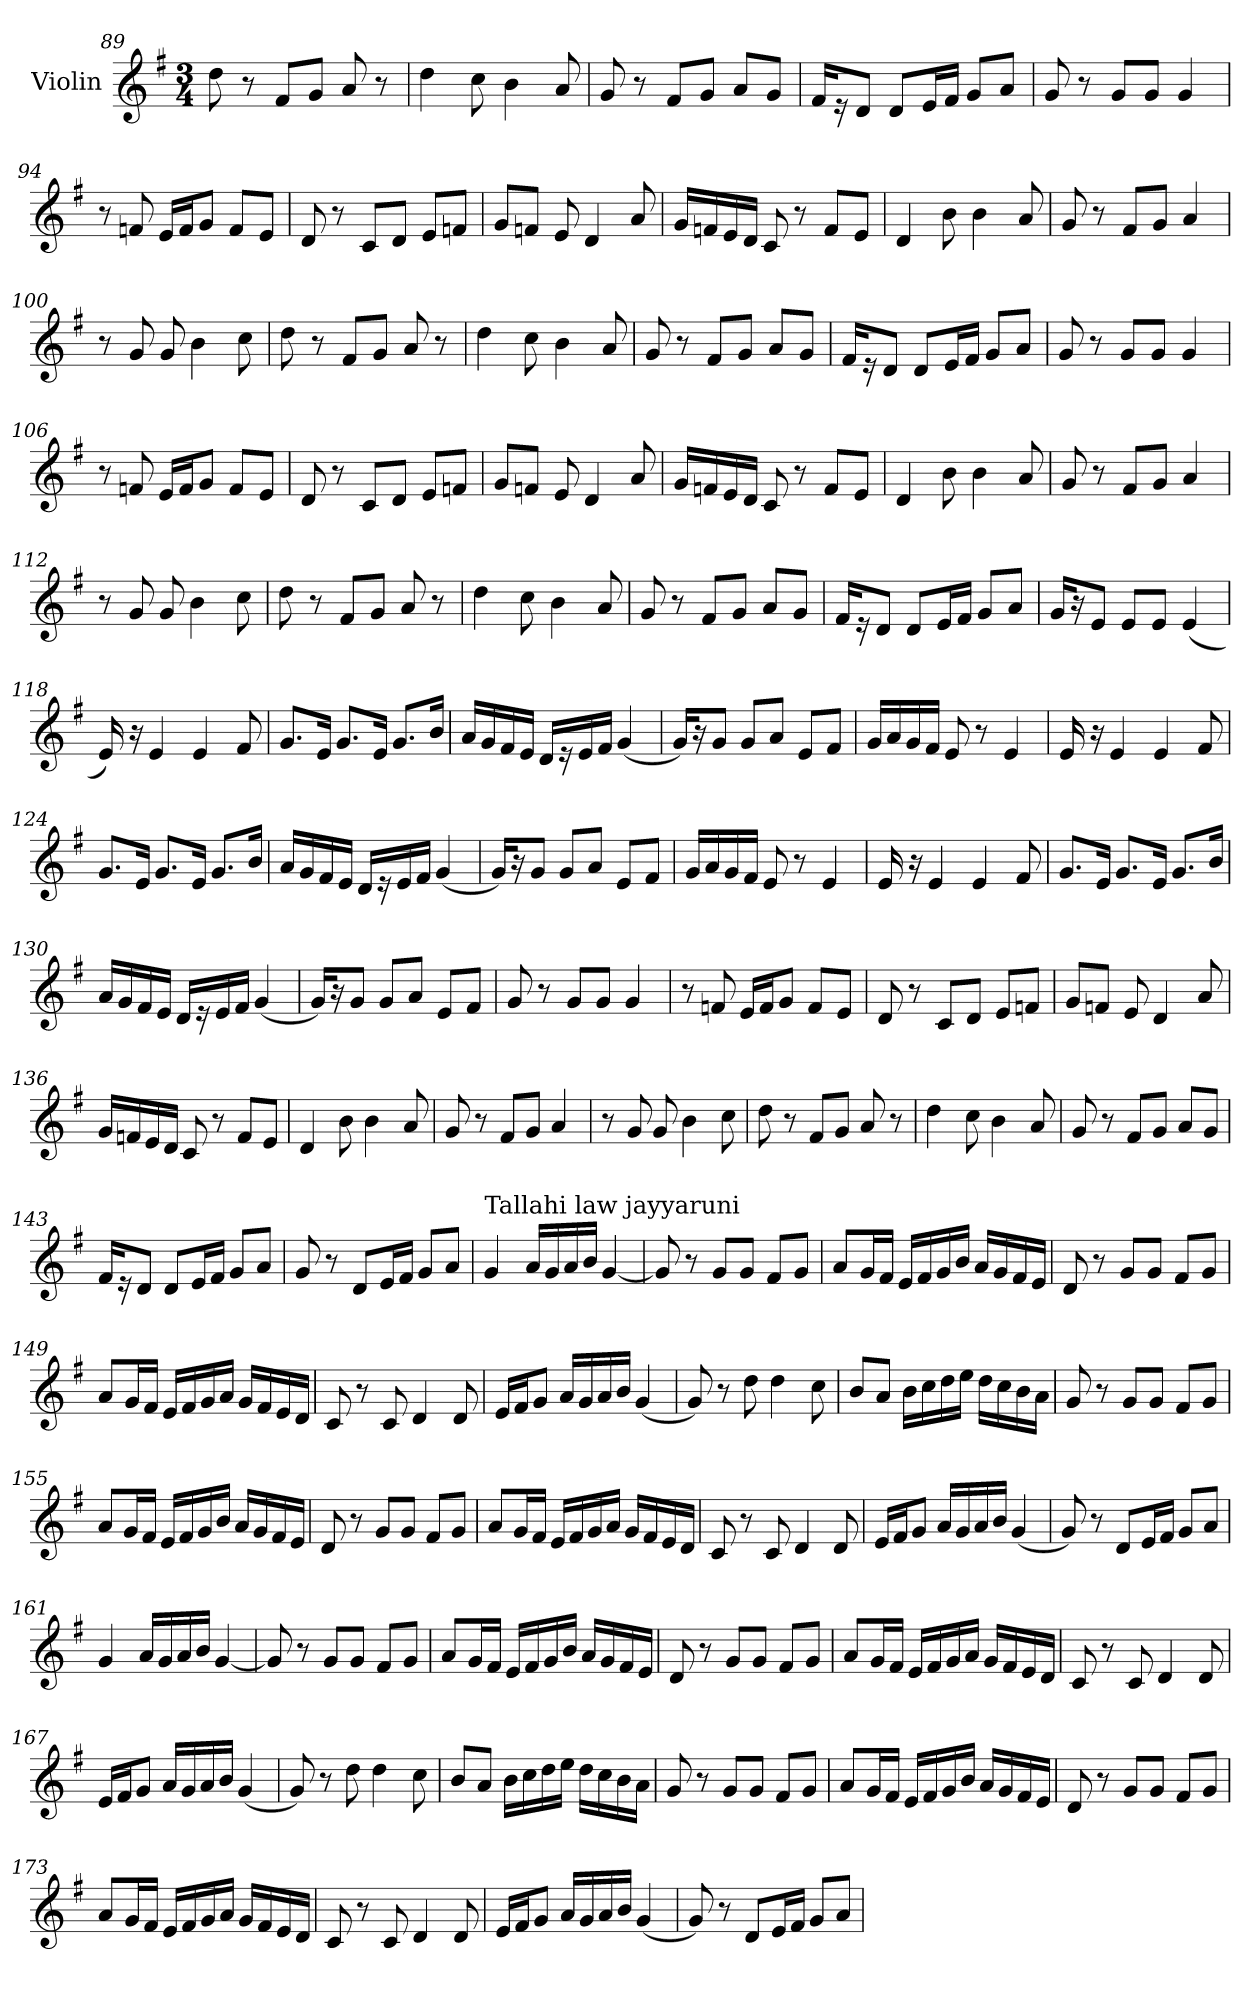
**kern
*part1
*staff1
*I"Violin
!!LO:LB:g=z
*clefG2
*k[f#]
*G:
*M3/4
=89
8dd\
8r
8f#/L
8g/J
8a/
8r
=90
4dd\
8cc\
4b\
8a/
=91
8g/
8r
8f#/L
8g/J
8a/L
8g/J
=92
16f#/KL
16r
8d/J
8d/L
16ei/L
16f#i/JJ
8gi/L
8a/J
=93
8g/
8r
8g/L
8g/J
4g/
!!LO:LB:g=z
=94
8r
8fn/
16e/LL
16f/J
8g/J
8f/L
8e/J
!!LO:LB:g=z
=95
8d/
8r
8c/L
8d/J
8e/L
8fn/J
=96
8g/L
8fnj/J
8ej/
4dj/
8a/
=97
16g/LL
16fnj/
16ej/
16dj/JJ
8cZ/
8r
8f/L
8e/J
=98
4d/
8b\
4b\
8a/
=99
8g/
8r
8f#/L
8g/J
4a/
!!LO:LB:g=z
=100
8r
8g/
8g/
4b\
8cc\
=101
8dd\
8r
8f#/L
8g/J
8a/
8r
=102
4dd\
8cc\
4b\
8a/
=103
8g/
8r
8f#/L
8g/J
8a/L
8g/J
=104
16f#/KL
16r
8d/J
8d/L
16ei/L
16f#i/JJ
8gi/L
8a/J
=105
8g/
8r
8g/L
8g/J
4g/
!!LO:LB:g=z
=106
8r
8fn/
16e/LL
16f/J
8g/J
8f/L
8e/J
=107
8d/
8r
8c/L
8d/J
8e/L
8fn/J
=108
8g/L
8fnj/J
8ej/
4dj/
8a/
=109
16g/LL
16fnj/
16ej/
16dj/JJ
8cZ/
8r
8f/L
8e/J
=110
4d/
8b\
4b\
8a/
!!LO:LB:g=z
=111
8g/
8r
8f#/L
8g/J
4a/
=112
8r
8g/
8g/
4b\
8cc\
=113
8dd\
8r
8f#/L
8g/J
8a/
8r
=114
4dd\
8cc\
4b\
8a/
=115
8g/
8r
8f#/L
8g/J
8a/L
8g/J
=116
16f#/KL
16r
8d/J
8d/L
16ei/L
16f#i/JJ
8gi/L
8a/J
!!LO:PB:g=z
=117
16g/KL
16r
8e/J
8e/L
8e/J
(<4e/
=118
16e/)
16r
4e/
4e/
8f#/
=119
8.g/L
16e/Jk
8.g/L
16e/Jk
8.g/L
16b/Jk
=120
16a/LL
16gV/
16f#V/
16eV/JJ
16dV/LL
16r
16ei/
16f#i/JJ
(<4gi/
=121
16g/KL)
16r
8g/J
8g/L
8a/J
8e/L
8f#/J
!!LO:PB:g=z
=122
16g/LL
16a/
16g/
16f#/JJ
8e/
8r
4e/
=123
16e/
16r
4e/
4e/
8f#/
=124
8.g/L
16e/Jk
8.g/L
16e/Jk
8.g/L
16b/Jk
=125
16a/LL
16gV/
16f#V/
16eV/JJ
16dV/LL
16r
16ei/
16f#i/JJ
(<4gi/
=126
16g/KL)
16r
8g/J
8g/L
8a/J
8e/L
8f#/J
!!LO:LB:g=z
=127
16g/LL
16a/
16g/
16f#/JJ
8e/
8r
4e/
=128
16e/
16r
4e/
4e/
8f#/
=129
8.g/L
16e/Jk
8.g/L
16e/Jk
8.g/L
16b/Jk
=130
16a/LL
16gV/
16f#V/
16eV/JJ
16dV/LL
16r
16ei/
16f#i/JJ
(<4gi/
=131
16g/KL)
16r
8g/J
8g/L
8a/J
8e/L
8f#/J
!!LO:LB:g=z
=132
8g/
8r
8g/L
8g/J
4g/
=133
8r
8fn/
16e/LL
16f/J
8g/J
8f/L
8e/J
=134
8d/
8r
8c/L
8d/J
8e/L
8fn/J
=135
8g/L
8fnj/J
8ej/
4dj/
8a/
=136
16g/LL
16fnj/
16ej/
16dj/JJ
8cZ/
8r
8f/L
8e/J
!!LO:LB:g=z
=137
4d/
8b\
4b\
8a/
=138
8g/
8r
8f#/L
8g/J
4a/
=139
8r
8g/
8g/
4b\
8cc\
=140
8dd\
8r
8f#/L
8g/J
8a/
8r
=141
4dd\
8cc\
4b\
8a/
=142
8g/
8r
8f#/L
8g/J
8a/L
8g/J
!!LO:LB:g=z
=143
16f#/KL
16r
8d/J
8d/L
16ei/L
16f#i/JJ
8gi/L
8a/J
=144
8g/
8r
8d/L
16ei/L
16f#i/JJ
8gi/L
8a/J
=145
!LO:TX:a:t=Tallahi law jayyaruni
4g/
16a/LL
16g/
16a/
16b/JJ
[4g/
=146
8g/]
8r
8g/L
8g/J
8f#/L
8g/J
=147
8a/L
16g/L
16f#/JJ
16ei/LL
16f#i/
16gi/
16bN/JJ
16aN/LL
16gN/
16f#/
16e/JJ
!!LO:LB:g=z
=148
8d/
8r
8g/L
8g/J
8f#/L
8g/J
=149
8a/L
16g/L
16f#/JJ
16ei/LL
16f#i/
16gi/
16a/JJ
16gV/LL
16f#V/
16eV/
16dV/JJ
=150
8c/
8r
8c/
4d/
8d/
=151
16ei/LL
16f#i/J
8gi/J
16a/LL
16g/
16a/
16b/JJ
(<4g/
=152
8g/)
8r
8dd\
4dd\
8cc\
!!LO:LB:g=z
=153
8b/L
8a/J
16b\LL
16cc\
16dd\
16eeZ\JJ
16ddZ\LL
16ccZ\
16b\
16a\JJ
=154
8g/
8r
8g/L
8g/J
8f#/L
8g/J
=155
8a/L
16g/L
16f#/JJ
16ei/LL
16f#i/
16gi/
16bN/JJ
16aN/LL
16gN/
16f#/
16e/JJ
=156
8d/
8r
8g/L
8g/J
8f#/L
8g/J
!!LO:LB:g=z
=157
8a/L
16g/L
16f#/JJ
16ei/LL
16f#i/
16gi/
16a/JJ
16gV/LL
16f#V/
16eV/
16dV/JJ
=158
8c/
8r
8c/
4d/
8d/
=159
16ei/LL
16f#i/J
8gi/J
16a/LL
16g/
16a/
16b/JJ
(<4g/
=160
8g/)
8r
8d/L
16ei/L
16f#i/JJ
8gi/L
8a/J
=161
4g/
16a/LL
16g/
16a/
16b/JJ
[4g/
!!LO:PB:g=z
=162
8g/]
8r
8g/L
8g/J
8f#/L
8g/J
=163
8a/L
16g/L
16f#/JJ
16ei/LL
16f#i/
16gi/
16bN/JJ
16aN/LL
16gN/
16f#/
16e/JJ
=164
8d/
8r
8g/L
8g/J
8f#/L
8g/J
=165
8a/L
16g/L
16f#/JJ
16ei/LL
16f#i/
16gi/
16a/JJ
16gV/LL
16f#V/
16eV/
16dV/JJ
!!LO:LB:g=z
=166
8c/
8r
8c/
4d/
8d/
!!LO:LB:g=z
=167
16ei/LL
16f#i/J
8gi/J
16a/LL
16g/
16a/
16b/JJ
(<4g/
=168
8g/)
8r
8dd\
4dd\
8cc\
=169
8b/L
8a/J
16b\LL
16cc\
16dd\
16eeZ\JJ
16ddZ\LL
16ccZ\
16b\
16a\JJ
=170
8g/
8r
8g/L
8g/J
8f#/L
8g/J
!!LO:LB:g=z
=171
8a/L
16g/L
16f#/JJ
16ei/LL
16f#i/
16gi/
16bN/JJ
16aN/LL
16gN/
16f#/
16e/JJ
!!LO:LB:g=z
=172
8d/
8r
8g/L
8g/J
8f#/L
8g/J
=173
8a/L
16g/L
16f#/JJ
16ei/LL
16f#i/
16gi/
16a/JJ
16gV/LL
16f#V/
16eV/
16dV/JJ
=174
8c/
8r
8c/
4d/
8d/
=175
16ei/LL
16f#i/J
8gi/J
16a/LL
16g/
16a/
16b/JJ
(<4g/
=176
8g/)
8r
8d/L
16ei/L
16f#i/JJ
8gi/L
8a/J
=
*-
